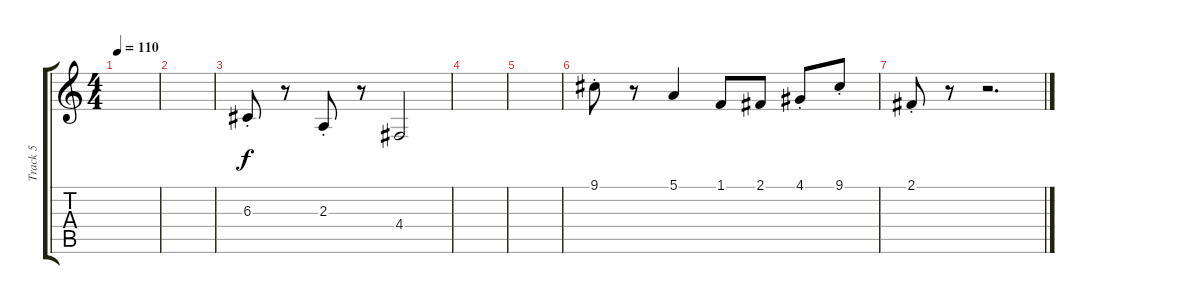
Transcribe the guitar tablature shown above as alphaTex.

\track ("Track 5" "Track 5") {instrument oboe}
\staff {score tabs}
\tuning (E4 B3 G3 D3 A2 E2) {hide}
\ts (4 4)
\tempo 110
\clef g2
\ks c
|
|
6.3{st}.8{dy f} r.8 2.3{st}.8 r.8 4.4.2 |
|
|
9.1{st}.8 r.8 5.1.4 1.1.8 2.1.8 4.1{st}.8 9.1{st}.8 |
2.1{st}.8 r.8 r.2{d}
